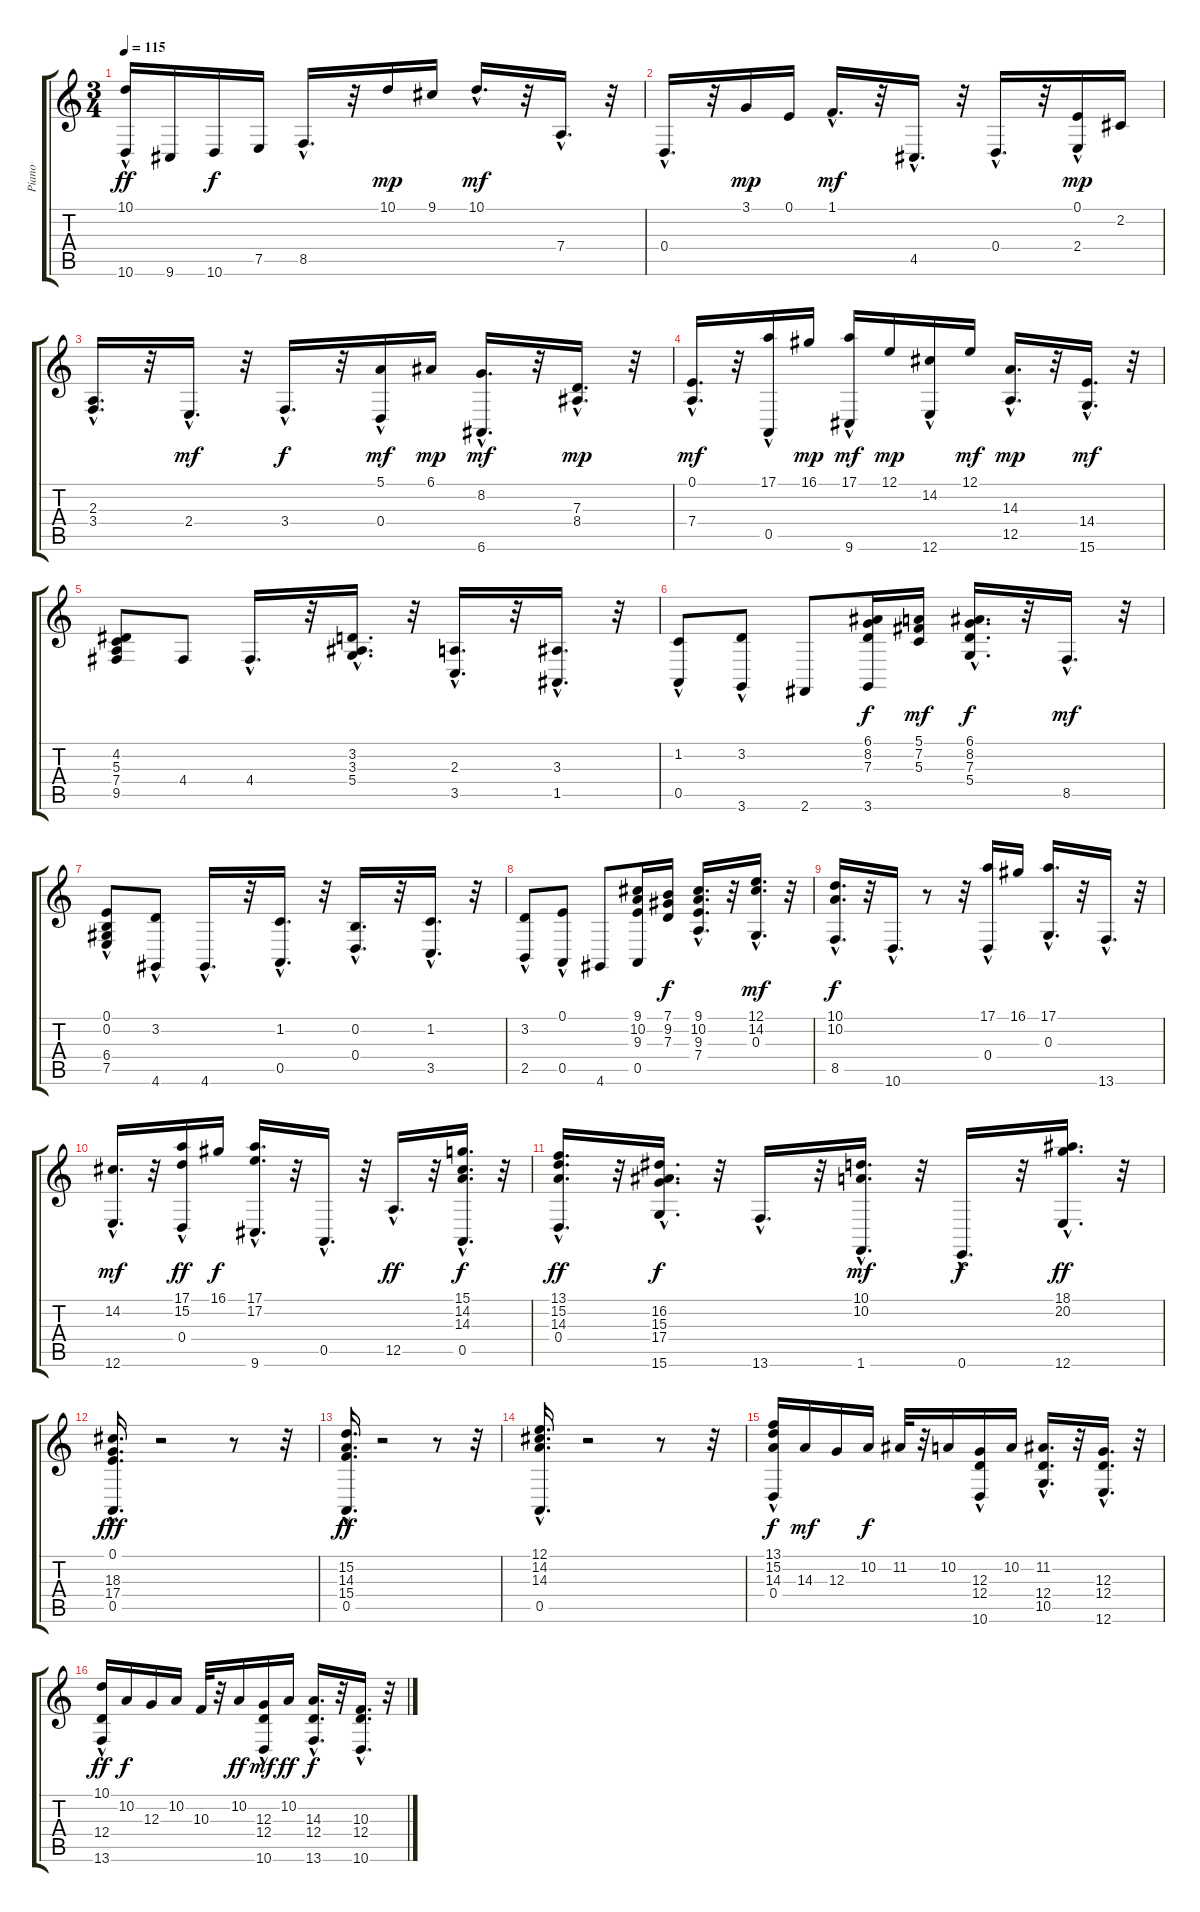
\track ("Piano" "Piano") {instrument acousticgrandpiano}
\staff {score tabs}
\tuning (E4 B3 G3 D3 A2 E2) {hide}
\ts (3 4)
\tempo 115
\clef g2
\ks c
(10.1{hac} 10.6).16{dy ff} 9.6.16 10.6.16{dy f} 7.5.16 8.5{hac}.16{d} r.32 10.1.16{dy mp} 9.1.16 10.1{hac}.16{d dy mf} r.32 7.4{hac}.16{d} r.32 |
0.4{hac}.16{d} r.32 3.1.16{dy mp} 0.1.16 1.1{hac}.16{d dy mf} r.32 4.5{hac}.16{d} r.32 0.4{hac}.16{d} r.32 (0.1 2.4{hac}).16{dy mp} 2.2.16 |
(2.3{hac} 3.4{hac}).16{d} r.32 2.4{hac}.16{d dy mf} r.32 3.4{hac}.16{d dy f} r.32 (5.1 0.4{hac}).16{dy mf} 6.1.16{dy mp} (8.2{hac} 6.6{hac}).16{d dy mf} r.32 (7.3{hac} 8.4{hac}).16{d dy mp} r.32 |
(0.1{hac} 7.4{hac}).16{d dy mf} r.32 (17.1 0.5{hac}).16 16.1.16{dy mp} (17.1 9.6{hac}).16{dy mf} 12.1.16{dy mp} (14.2 12.6{hac}).16 12.1.16{dy mf} (14.3 12.5{hac}).16{d dy mp} r.32 (14.4 15.6{hac}).16{d dy mf} r.32 |
(4.2 5.3 7.4 9.5).8 4.4.8 4.4{hac}.16{d} r.32 (3.2{hac} 3.3{hac} 5.4{hac}).16{d} r.32 (2.3{hac} 3.5{hac}).16{d} r.32 (3.3{hac} 1.5{hac}).16{d} r.32 |
(1.2{hac} 0.5).8 (3.2{hac} 3.6).8 2.6.8 (6.1 8.2 7.3 3.6).16{dy f} (5.1 7.2 5.3).16{dy mf} (6.1 8.2 7.3 5.4{hac}).16{d dy f} r.32 8.5{hac}.16{d dy mf} r.32 |
(0.1{hac} 0.2{hac} 6.4{hac} 7.5).8 (3.2{hac} 4.6).8 4.6{hac}.16{d} r.32 (1.2{hac} 0.5{hac}).16{d} r.32 (0.2{hac} 0.4{hac}).16{d} r.32 (1.2{hac} 3.5{hac}).16{d} r.32 |
(3.2{hac} 2.5).8 (0.1{hac} 0.5).8 4.6.8 (9.1 10.2 9.3 0.5).16 (7.1 9.2 7.3).16{dy f} (9.1{hac} 10.2{hac} 9.3{hac} 7.4{hac}).16{d} r.32 (12.1{hac} 14.2{hac} 0.3{hac}).16{d dy mf} r.32 |
(10.1{hac} 10.2{hac} 8.5{hac}).16{d dy f} r.32 10.6{hac}.16{d} r.8 r.32 (17.1 0.4{hac}).16 16.1.16 (17.1{hac} 0.3{hac}).16{d} r.32 13.6{hac}.16{d} r.32 |
(14.2{hac} 12.6{hac}).16{d dy mf} r.32 (17.1 15.2 0.4{hac}).16{dy ff} 16.1.16{dy f} (17.1{hac} 17.2{hac} 9.6{hac}).16{d} r.32 0.5{hac}.16{d} r.32 12.5{hac}.16{d dy ff} r.32 (15.1 14.2 14.3 0.5{hac}).16{d dy f} r.32 |
(13.1{hac} 15.2{hac} 14.3{hac} 0.4{hac}).16{d dy ff} r.32 (16.2 15.3 17.4 15.6{hac}).16{d dy f} r.32 13.6{hac}.16{d} r.32 (10.1{hac} 10.2{hac} 1.6{hac}).16{d dy mf} r.32 0.6{hac}.16{d dy f} r.32 (18.1{hac} 20.2{hac} 12.6{hac}).16{d dy ff} r.32 |
(0.1{hac} 18.3{hac} 17.4{hac} 0.5{hac}).16{d dy fff} r.2 r.8 r.32 |
(15.2{hac} 14.3{hac} 15.4{hac} 0.5{hac}).16{d dy ff} r.2 r.8 r.32 |
(12.1{hac} 14.2{hac} 14.3{hac} 0.5{hac}).16{d} r.2 r.8 r.32 |
(13.1 15.2 14.3 0.4{hac}).16{dy f} 14.3.16{dy mf} 12.3.16 10.2.16{dy f} 11.2.32 r.32 10.2.16 (12.3 12.4{hac} 10.6{hac}).16 10.2.16 (11.2 12.4{hac} 10.5{hac}).16{d} r.32 (12.3 12.4{hac} 12.6{hac}).16{d} r.32 |
(10.1 12.4{hac} 13.6{hac}).16{dy ff} 10.2.16{dy f} 12.3.16 10.2.16 10.3.32 r.32 10.2.16{dy ff} (12.3 12.4{hac} 10.6{hac}).16{dy mf} 10.2.16{dy ff} (14.3 12.4{hac} 13.6{hac}).16{d dy f} r.32 (10.3 12.4{hac} 10.6{hac}).16{d} r.32
